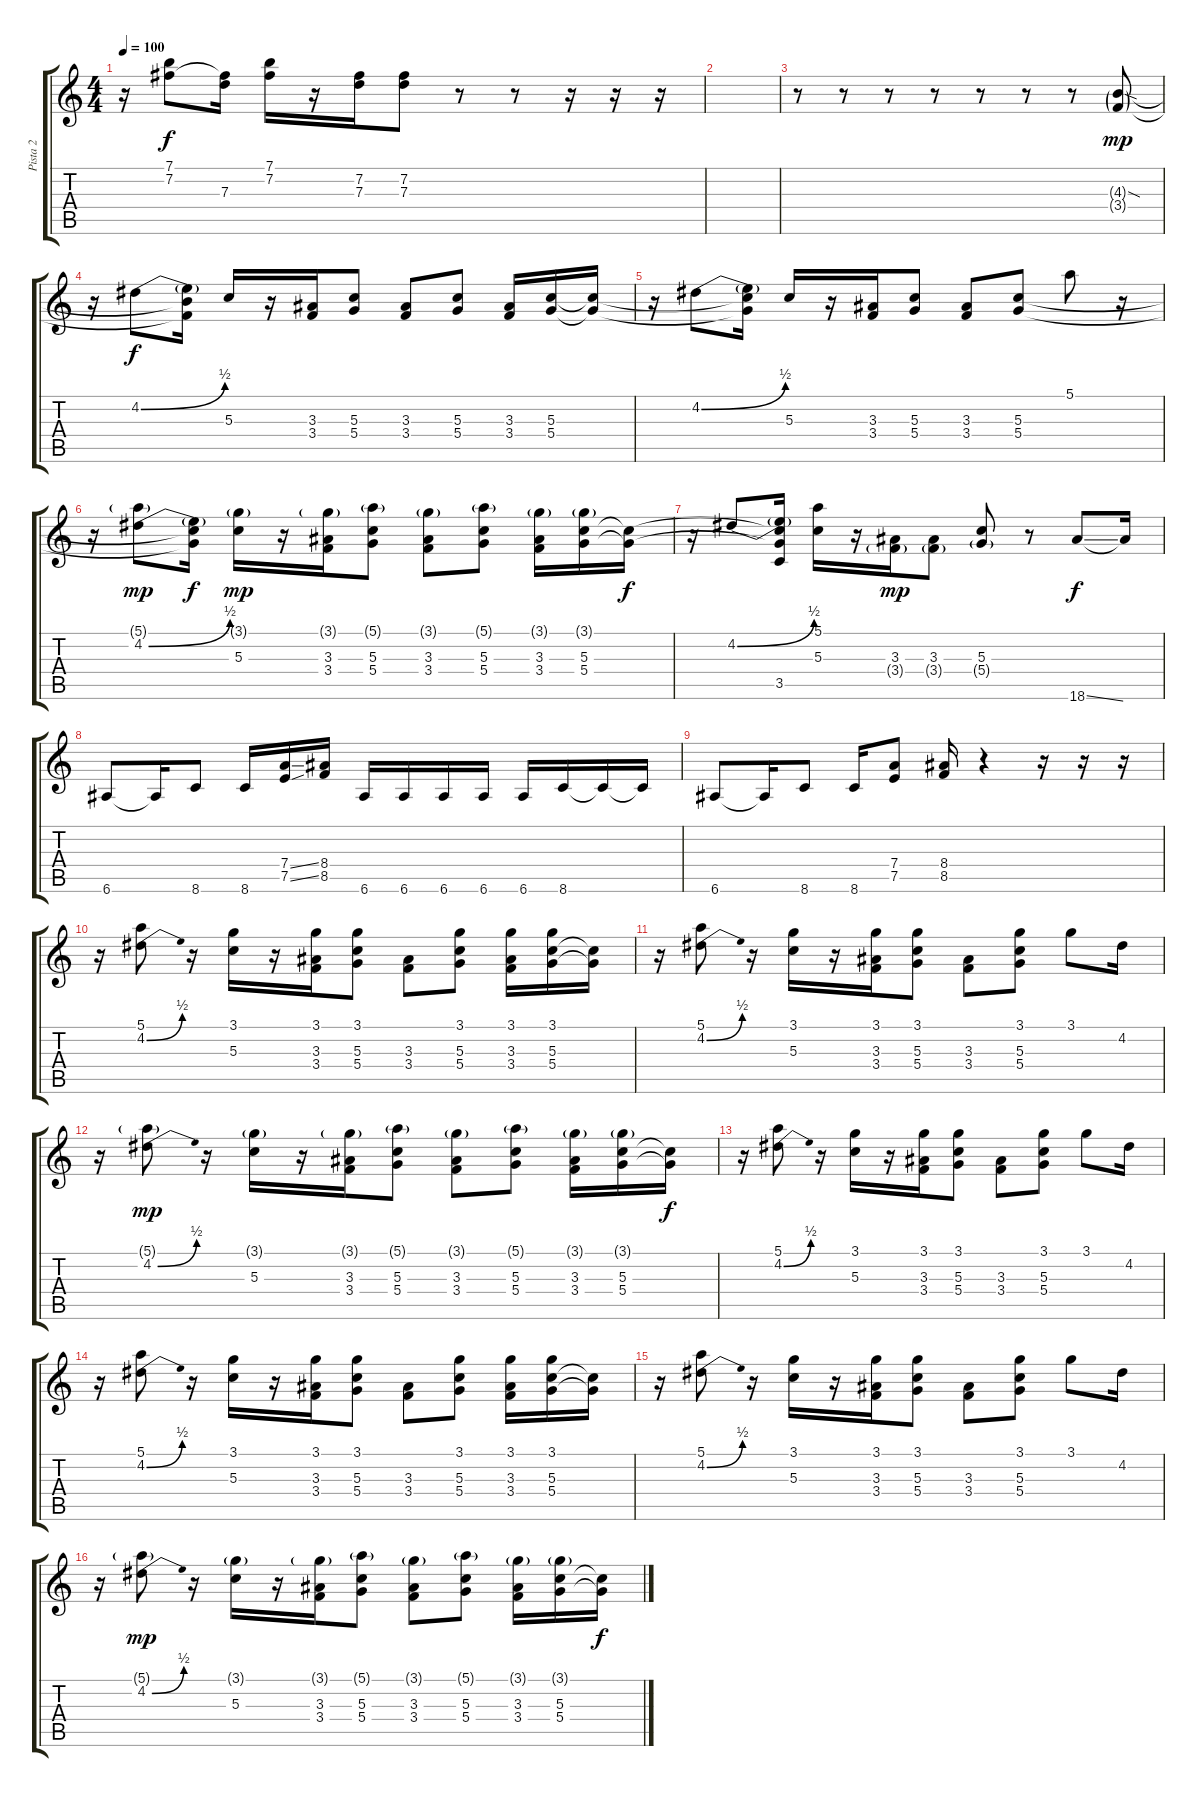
\track ("Pista 2" "Pista 2") {instrument electricguitarclean}
\staff {score tabs}
\tuning (E4 B3 G3 D3 A2 E2) {hide}
\ts (4 4)
\tempo 100
\clef g2
\ks c
r.16{dy f} (7.1 7.2).8 (7.2{t} 7.3{t}).16 (7.1 7.2).16 r.16 (7.2 7.3).16 (7.2 7.3).8 r.8 r.8 r.16 r.16 r.16 |
|
r.8 r.8 r.8 r.8 r.8 r.8 r.8 (4.3{sod g} 3.4{g}).8{dy mp} |
r.16 4.2{be (bend 0 0 60 2)}.8{dy f} (4.2{t} 4.3{t} 3.4{t}).16 5.3.16 r.16 (3.3 3.4).16 (5.3 5.4).8 (3.3 3.4).8 (5.3 5.4).8 (3.3 3.4).16 (5.3 5.4).16 (5.3{t} 5.4{t}).16 |
r.16 4.2{be (bend 0 0 60 2)}.8 (4.2{t} 5.3{t} 5.4{t}).16 5.3.16 r.16 (3.3 3.4).16 (5.3 5.4).8 (3.3 3.4).8 (5.3 5.4).8 5.1.8 r.16 |
r.16 (5.1{g} 4.2{be (bend 0 0 60 2)}).8{dy mp} (4.2{t} 5.3{t} 5.4{t}).16{dy f} (3.1{g} 5.3).16{dy mp} r.16 (3.1{g} 3.3 3.4).16 (5.1{g} 5.3 5.4).8 (3.1{g} 3.3 3.4).8 (5.1{g} 5.3 5.4).8 (3.1{g} 3.3 3.4).16 (3.1{g} 5.3 5.4).16 (5.3{t} 5.4{t}).16{dy f} |
r.16 4.2{be (bend 0 0 60 2)}.8 (4.2{t} 5.3{t} 5.4{t} 3.5).16 (5.1 5.3).16 r.16 (3.3 3.4{g}).16{dy mp} (3.3 3.4{g}).8 (5.3 5.4{g}).8 r.8 18.6{ss}.8{dy f volume 12 instrument overdrivenguitar} 18.6{t}.16 |
6.6.8 6.6{t}.16 8.6.8 8.6.16 (7.4{ss} 7.5{ss}).16 (8.4 8.5).16 6.6.16 6.6.16 6.6.16 6.6.16 6.6.16 8.6.16 8.6{t}.16 8.6{t}.16 |
6.6.8 6.6{t}.16 8.6.8 8.6.16 (7.4 7.5).8 (8.4 8.5).16 r.4 r.16 r.16 r.16 |
r.16 (5.1 4.2{be (bend 0 0 60 2)}).8{instrument electricguitarclean} r.16 (3.1 5.3).16 r.16 (3.1 3.3 3.4).16 (3.1 5.3 5.4).8 (3.3 3.4).8 (3.1 5.3 5.4).8 (3.1 3.3 3.4).16 (3.1 5.3 5.4).16 (5.3{t} 5.4{t}).16 |
r.16 (5.1 4.2{be (bend 0 0 60 2)}).8 r.16 (3.1 5.3).16 r.16 (3.1 3.3 3.4).16 (3.1 5.3 5.4).8 (3.3 3.4).8 (3.1 5.3 5.4).8 3.1.8 4.2.16 |
r.16 (5.1{g} 4.2{be (bend 0 0 60 2)}).8{dy mp} r.16 (3.1{g} 5.3).16 r.16 (3.1{g} 3.3 3.4).16 (5.1{g} 5.3 5.4).8 (3.1{g} 3.3 3.4).8 (5.1{g} 5.3 5.4).8 (3.1{g} 3.3 3.4).16 (3.1{g} 5.3 5.4).16 (5.3{t} 5.4{t}).16{dy f} |
r.16 (5.1 4.2{be (bend 0 0 60 2)}).8 r.16 (3.1 5.3).16 r.16 (3.1 3.3 3.4).16 (3.1 5.3 5.4).8 (3.3 3.4).8 (3.1 5.3 5.4).8 3.1.8 4.2.16 |
r.16 (5.1 4.2{be (bend 0 0 60 2)}).8 r.16 (3.1 5.3).16 r.16 (3.1 3.3 3.4).16 (3.1 5.3 5.4).8 (3.3 3.4).8 (3.1 5.3 5.4).8 (3.1 3.3 3.4).16 (3.1 5.3 5.4).16 (5.3{t} 5.4{t}).16 |
r.16 (5.1 4.2{be (bend 0 0 60 2)}).8 r.16 (3.1 5.3).16 r.16 (3.1 3.3 3.4).16 (3.1 5.3 5.4).8 (3.3 3.4).8 (3.1 5.3 5.4).8 3.1.8 4.2.16 |
r.16 (5.1{g} 4.2{be (bend 0 0 60 2)}).8{dy mp} r.16 (3.1{g} 5.3).16 r.16 (3.1{g} 3.3 3.4).16 (5.1{g} 5.3 5.4).8 (3.1{g} 3.3 3.4).8 (5.1{g} 5.3 5.4).8 (3.1{g} 3.3 3.4).16 (3.1{g} 5.3 5.4).16 (5.3{t} 5.4{t}).16{dy f}
